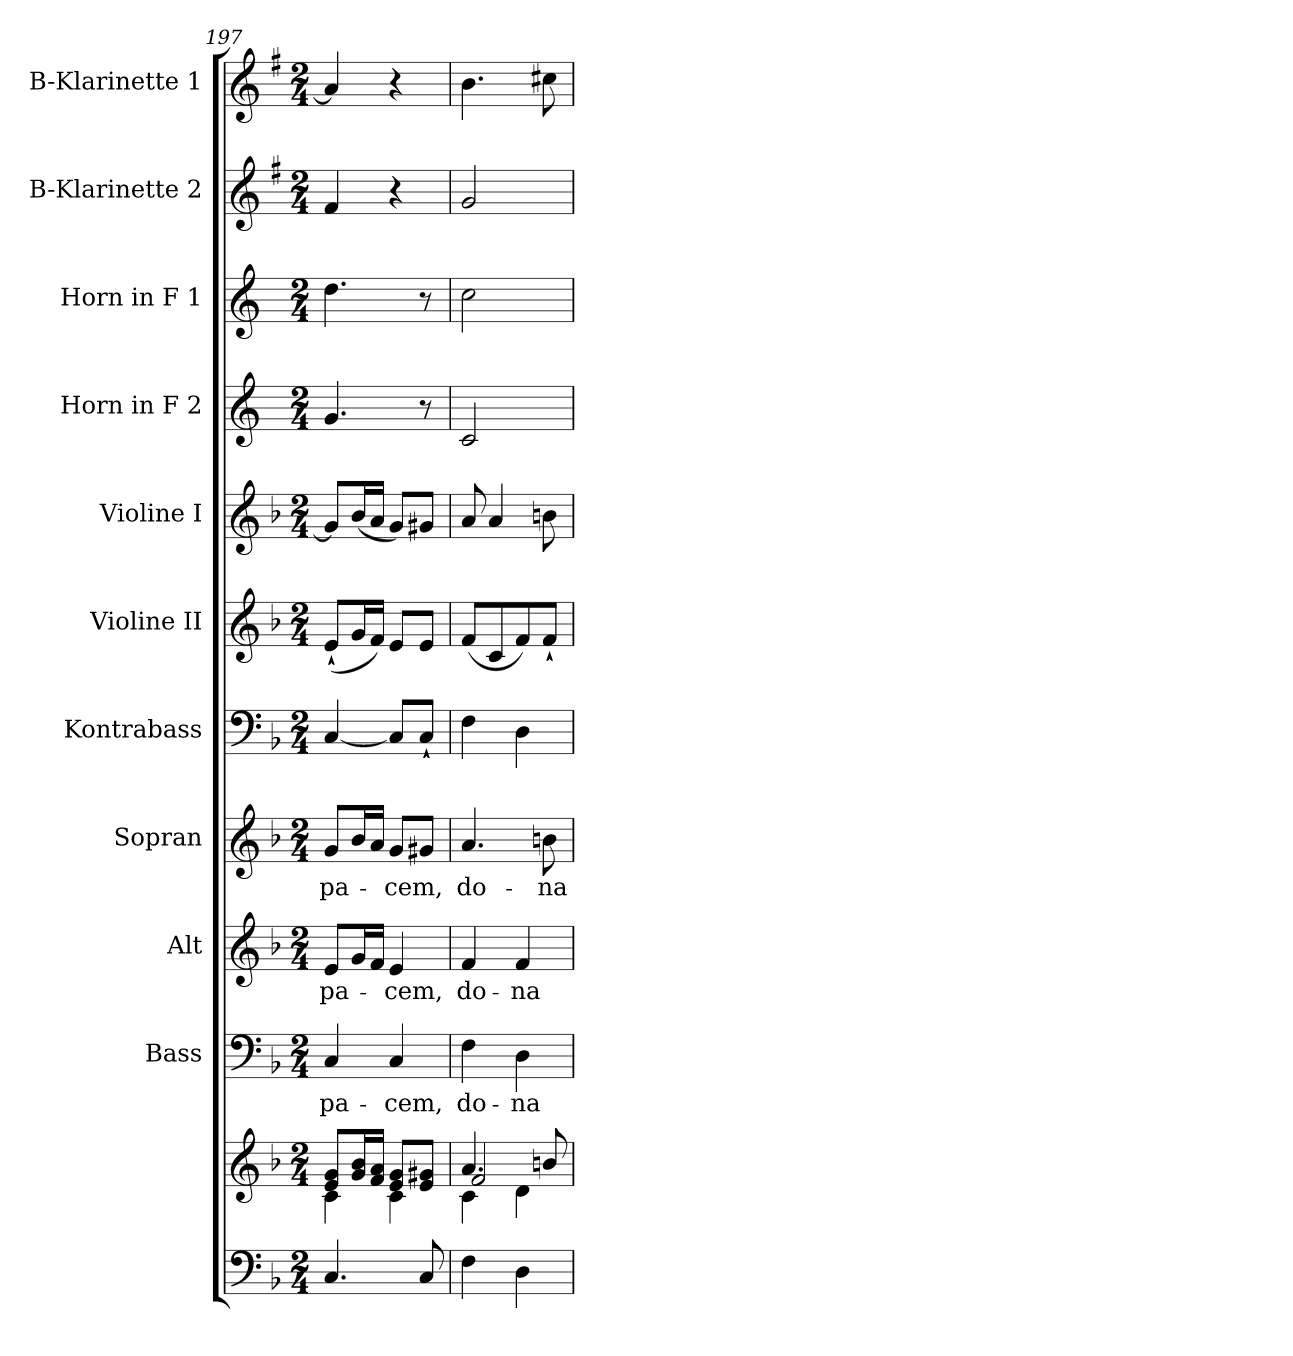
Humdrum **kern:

**kern	**kern	**kern	**text	**kern	**text	**kern	**text	**kern	**kern	**kern	**kern	**kern	**kern	**kern
*part11	*part11	*part10	*part10	*part9	*part9	*part8	*part8	*part7	*part6	*part5	*part4	*part3	*part2	*part1
*staff12	*staff11	*staff10	*staff10	*staff9	*staff9	*staff8	*staff8	*staff7	*staff6	*staff5	*staff4	*staff3	*staff2	*staff1
*	*	*I"Bass	*	*I"Alt	*	*I"Sopran	*	*I"Kontrabass	*I"Violine II	*I"Violine I	*I"Horn in F 2	*I"Horn in F 1	*I"B-Klarinette 2	*I"B-Klarinette 1
*	*	*I'B.	*	*I'A.	*	*I'S.	*	*I'Kb.	*I'Vl. II	*I'Vl. I	*	*	*I'B Kl. 2	*I'B Kl. 1
*clefF4	*clefG2	*clefF4	*	*clefG2	*	*clefG2	*	*clefF4	*clefG2	*clefG2	*clefG2	*clefG2	*clefG2	*clefG2
*	*	*	*	*	*	*	*	*ITrd7c12	*	*	*ITrd4c7	*ITrd4c7	*ITrd1c2	*ITrd1c2
*k[b-]	*k[b-]	*k[b-]	*	*k[b-]	*	*k[b-]	*	*k[b-]	*k[b-]	*k[b-]	*k[b-]	*k[b-]	*k[b-]	*k[b-]
*F:	*F:	*F:	*	*F:	*	*F:	*	*F:	*F:	*F:	*F:	*F:	*F:	*F:
*M2/4	*M2/4	*M2/4	*	*M2/4	*	*M2/4	*	*M2/4	*M2/4	*M2/4	*M2/4	*M2/4	*M2/4	*M2/4
=197	=197	=197	=197	=197	=197	=197	=197	=197	=197	=197	=197	=197	=197	=197
*	*^	*	*	*	*	*	*	*	*	*	*	*	*	*
!	!	!	!	!LO:LY:b	!	!LO:LY:b	!	!LO:LY:b	!	!	!	!	!	!	!
4.C/	8e/ 8g/L	4c\	4C/	pa-	8e/L	pa-	8g/L	pa-	[4CC/	(<8e`</L	8g/L]	4.c/	4.g\	4e/	4g/]
.	16g/ 16b-/L	.	.	.	16g/L	.	16b-/L	.	.	16g/L	(<16b-/L	.	.	.	.
.	16f/ 16a/JJ	.	.	.	16f/JJ	.	16a/JJ	.	.	16f/JJ)	16a/JJ	.	.	.	.
!	!	!	!	!LO:LY:b	!	!LO:LY:b	!	!LO:LY:b	!	!	!	!	!	!	!
.	8e/ 8g/L	4c\	4C/	-cem,	4e/	-cem,	8g/L	-cem,	8CC/L]	8e/L	8g/L)	.	.	4r	4r
8C/	8e/ 8g#X/J	.	.	.	.	.	8g#X/J	.	8CC`</J	8e/J	8g#X/J	8r	8r	.	.
=198	=198	=198	=198	=198	=198	=198	=198	=198	=198	=198	=198	=198	=198	=198	=198
*	*	*^	*	*	*	*	*	*	*	*	*	*	*	*	*
!	!	!	!	!	!LO:LY:b	!	!LO:LY:b	!	!LO:LY:b	!	!	!	!	!	!	!
4F\	4.a/	4c\	2f/	4F\	do-	4f/	do-	4.a/	do-	4FF\	(<8f/L	8a/	2F/	2f\	2f/	4.a\
.	.	.	.	.	.	.	.	.	.	.	8c/	4a/	.	.	.	.
!	!	!	!	!	!LO:LY:b	!	!LO:LY:b	!	!	!	!	!	!	!	!	!
4D\	.	4d\	.	4D\	-na	4f/	-na	.	.	4DD\	8f/)	.	.	.	.	.
!	!	!	!	!	!	!	!	!	!LO:LY:b	!	!	!	!	!	!	!
.	8bn/	.	.	.	.	.	.	8bn\	-na	.	8f`</J	8bn\	.	.	.	8bn\
*	*v	*v	*v	*	*	*	*	*	*	*	*	*	*	*	*	*
=	=	=	=	=	=	=	=	=	=	=	=	=	=	=
*-	*-	*-	*-	*-	*-	*-	*-	*-	*-	*-	*-	*-	*-	*-
